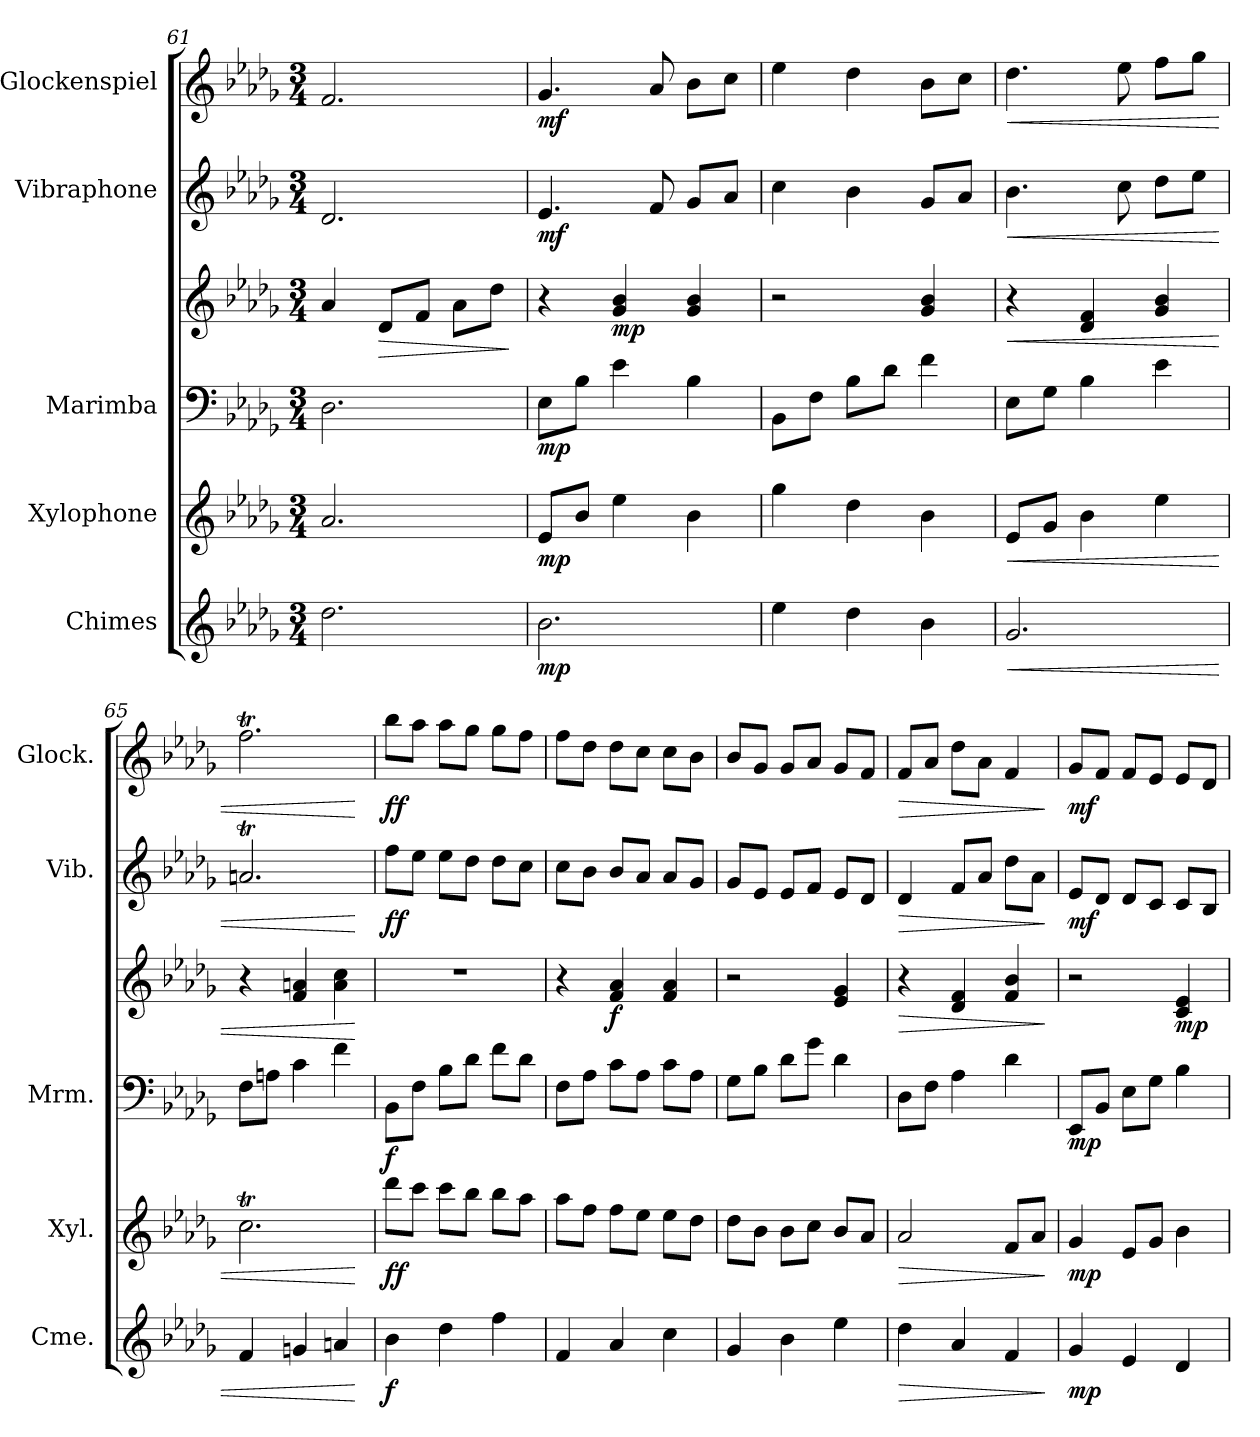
**kern	**dynam	**kern	**dynam	**kern	**kern	**dynam	**kern	**dynam	**kern	**dynam
*part5	*part5	*part4	*part4	*part3	*part3	*part3	*part2	*part2	*part1	*part1
*staff6	*staff6	*staff5	*staff5	*staff4	*staff3	*staff3/4	*staff2	*staff2	*staff1	*staff1
*I"Chimes	*	*I"Xylophone	*	*I"Marimba	*	*	*I"Vibraphone	*	*I"Glockenspiel	*
*I'Cme.	*	*I'Xyl.	*	*I'Mrm.	*	*	*I'Vib.	*	*I'Glock.	*
*clefG2	*	*clefG2	*	*clefF4	*clefG2	*	*clefG2	*	*clefG2	*
*	*	*ITrd-7c-12	*	*	*	*	*	*	*ITrd-14c-24	*
*k[b-e-a-d-g-]	*	*k[b-e-a-d-g-]	*	*k[b-e-a-d-g-]	*k[b-e-a-d-g-]	*	*k[b-e-a-d-g-]	*	*k[b-e-a-d-g-]	*
*M3/4	*	*M3/4	*	*M3/4	*M3/4	*	*M3/4	*	*M3/4	*
=61	=61	=61	=61	=61	=61	=61	=61	=61	=61	=61
2.dd-\	.	2.aa-/	.	2.D-\	4a-/	.	2.d-/	.	2.fff/	.
!	!	!	!	!	!	!LO:HP:b	!	!	!	!
.	.	.	.	.	8d-/L	>	.	.	.	.
.	.	.	.	.	8f/J	.	.	.	.	.
.	.	.	.	.	8a-\L	.	.	.	.	.
.	.	.	.	.	8dd-\J	.	.	.	.	.
.	.	.	.	.	.	]	.	.	.	.
=62	=62	=62	=62	=62	=62	=62	=62	=62	=62	=62
!	!LO:DY:b	!	!LO:DY:b	!	!	!LO:DY:b=2	!	!LO:DY:b	!	!LO:DY:b
2.b-\	mp	8ee-/L	mp	8E-\L	4r	mp	4.e-/	mf	4.ggg-/	mf
.	.	8bb-/J	.	8B-\J	.	.	.	.	.	.
!	!	!	!	!	!	!LO:DY:b	!	!	!	!
.	.	4eee-\	.	4e-\	4g-/ 4b-/	mp	.	.	.	.
.	.	.	.	.	.	.	8f/	.	8aaa-/	.
.	.	4bb-\	.	4B-\	4g-/ 4b-/	.	8g-/L	.	8bbb-\L	.
.	.	.	.	.	.	.	8a-/J	.	8cccc\J	.
!!LO:PB:g=z
=63	=63	=63	=63	=63	=63	=63	=63	=63	=63	=63
4ee-\	.	4ggg-\	.	8BB-\L	2r	.	4cc\	.	4eeee-\	.
.	.	.	.	8F\J	.	.	.	.	.	.
4dd-\	.	4ddd-\	.	8B-\L	.	.	4b-\	.	4dddd-\	.
.	.	.	.	8d-\J	.	.	.	.	.	.
4b-\	.	4bb-\	.	4f\	4g-/ 4b-/	.	8g-/L	.	8bbb-\L	.
.	.	.	.	.	.	.	8a-/J	.	8cccc\J	.
=64	=64	=64	=64	=64	=64	=64	=64	=64	=64	=64
!	!LO:HP:b	!	!LO:HP:b	!	!	!LO:HP:b	!	!LO:HP:b	!	!LO:HP:b
2.g-/	<	8ee-/L	<	8E-\L	4r	<	4.b-\	<	4.dddd-\	<
.	.	8gg-/J	.	8G-\J	.	.	.	.	.	.
.	.	4bb-\	.	4B-\	4d-/ 4f/	.	.	.	.	.
.	.	.	.	.	.	.	8cc\	.	8eeee-\	.
.	.	4eee-\	.	4e-\	4g-/ 4b-/	.	8dd-\L	.	8ffff\L	.
.	.	.	.	.	.	.	8ee-\J	.	8gggg-\J	.
=65	=65	=65	=65	=65	=65	=65	=65	=65	=65	=65
4f/	.	2.ccct\	.	8F\L	4r	.	2.ant/	.	2.fffft\	.
.	.	.	.	8An\J	.	.	.	.	.	.
4gn/	.	.	.	4c\	4f/ 4an/	.	.	.	.	.
4an/	.	.	.	4f\	4a\ 4cc\	.	.	.	.	.
.	[	.	[	.	.	[	.	[	.	[
=66	=66	=66	=66	=66	=66	=66	=66	=66	=66	=66
!	!LO:DY:b	!	!LO:DY:b	!	!	!LO:DY:b=2	!	!LO:DY:b	!	!LO:DY:b
4b-\	f	8dddd-\L	ff	8BB-\L	2.r	f	8ff\L	ff	8bbbb-\L	ff
.	.	8cccc\J	.	8F\J	.	.	8ee-\J	.	8aaaa-\J	.
4dd-\	.	8cccc\L	.	8B-\L	.	.	8ee-\L	.	8aaaa-\L	.
.	.	8bbb-\J	.	8d-\J	.	.	8dd-\J	.	8gggg-\J	.
4ff\	.	8bbb-\L	.	8f\L	.	.	8dd-\L	.	8gggg-\L	.
.	.	8aaa-\J	.	8d-\J	.	.	8cc\J	.	8ffff\J	.
=67	=67	=67	=67	=67	=67	=67	=67	=67	=67	=67
4f/	.	8aaa-\L	.	8F\L	4r	.	8cc\L	.	8ffff\L	.
.	.	8fff\J	.	8A-\J	.	.	8b-\J	.	8dddd-\J	.
!	!	!	!	!	!	!LO:DY:b	!	!	!	!
4a-/	.	8fff\L	.	8c\L	4f/ 4a-/	f	8b-/L	.	8dddd-\L	.
.	.	8eee-\J	.	8A-\J	.	.	8a-/J	.	8cccc\J	.
4cc\	.	8eee-\L	.	8c\L	4f/ 4a-/	.	8a-/L	.	8cccc\L	.
.	.	8ddd-\J	.	8A-\J	.	.	8g-/J	.	8bbb-\J	.
=68	=68	=68	=68	=68	=68	=68	=68	=68	=68	=68
4g-/	.	8ddd-\L	.	8G-\L	2r	.	8g-/L	.	8bbb-/L	.
.	.	8bb-\J	.	8B-\J	.	.	8e-/J	.	8ggg-/J	.
4b-\	.	8bb-\L	.	8d-\L	.	.	8e-/L	.	8ggg-/L	.
.	.	8ccc\J	.	8g-\J	.	.	8f/J	.	8aaa-/J	.
4ee-\	.	8bb-/L	.	4d-\	4e-/ 4g-/	.	8e-/L	.	8ggg-/L	.
.	.	8aa-/J	.	.	.	.	8d-/J	.	8fff/J	.
!!LO:PB:g=z
=69	=69	=69	=69	=69	=69	=69	=69	=69	=69	=69
!	!LO:HP:b	!	!LO:HP:b	!	!	!LO:HP:b	!	!LO:HP:b	!	!LO:HP:b
4dd-\	>	2aa-/	>	8D-\L	4r	>	4d-/	>	8fff/L	>
.	.	.	.	8F\J	.	.	.	.	8aaa-/J	.
4a-/	.	.	.	4A-\	4d-/ 4f/	.	8f/L	.	8dddd-\L	.
.	.	.	.	.	.	.	8a-/J	.	8aaa-\J	.
4f/	.	8ff/L	.	4d-\	4f/ 4b-/	.	8dd-\L	.	4fff/	.
.	.	8aa-/J	.	.	.	.	8a-\J	.	.	.
.	]	.	]	.	.	]	.	]	.	]
=70	=70	=70	=70	=70	=70	=70	=70	=70	=70	=70
!	!LO:DY:b	!	!LO:DY:b	!	!	!LO:DY:b=2	!	!LO:DY:b	!	!LO:DY:b
4g-/	mp	4gg-/	mp	8EE-/L	2r	mp	8e-/L	mf	8ggg-/L	mf
.	.	.	.	8BB-/J	.	.	8d-/J	.	8fff/J	.
4e-/	.	8ee-/L	.	8E-\L	.	.	8d-/L	.	8fff/L	.
.	.	8gg-/J	.	8G-\J	.	.	8c/J	.	8eee-/J	.
!	!	!	!	!	!	!LO:DY:b	!	!	!	!
4d-/	.	4bb-\	.	4B-\	4c/ 4e-/	mp	8c/L	.	8eee-/L	.
.	.	.	.	.	.	.	8B-/J	.	8ddd-/J	.
=	=	=	=	=	=	=	=	=	=	=
*-	*-	*-	*-	*-	*-	*-	*-	*-	*-	*-
